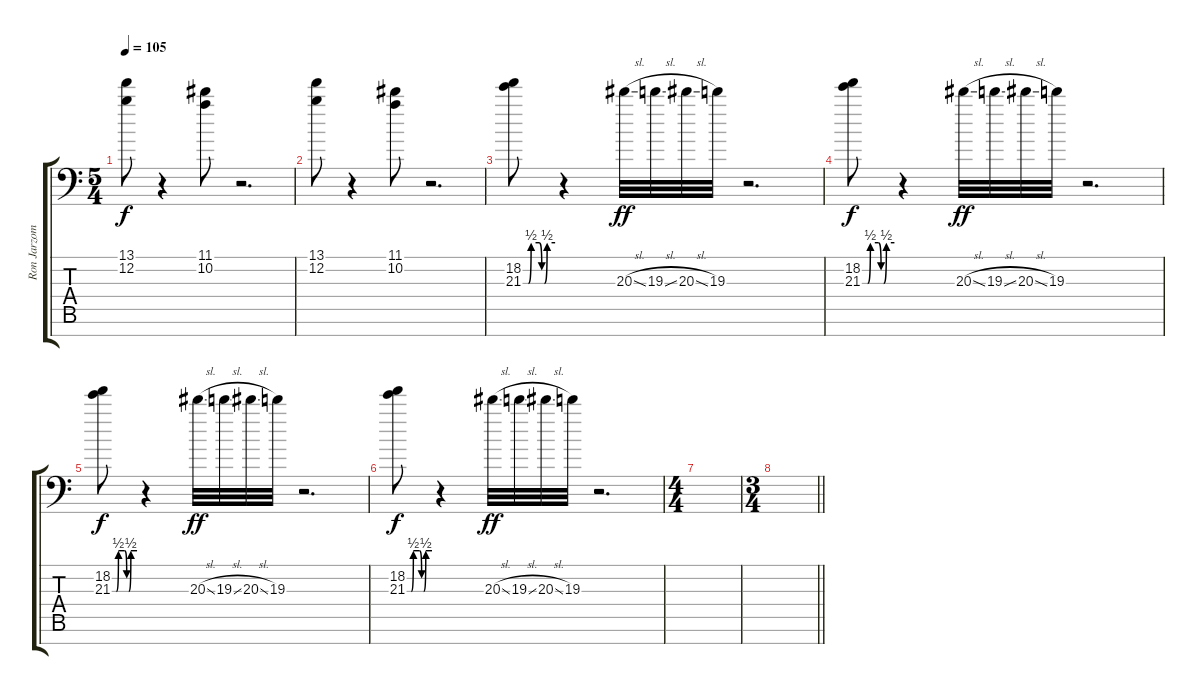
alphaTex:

\track ("Ron Jarzombek - Lead 2" "Ron Jarzom") {instrument distortionguitar}
\staff {score tabs}
\tuning (E4 B3 G3 D3 A2 E2 A1) {hide}
\ts (5 4)
\tempo 105
\clef f4
\ks c
(13.1 12.2).8{dy f} r.4 (11.1 10.2).8 r.2{d} |
(13.1 12.2).8 r.4 (11.1 10.2).8 r.2{d} |
(18.2 21.3{be (custom 0 0 10 0 15 2 30 2 35 0 40 0 45 2 60 2)}).8{volume 13} r.4 20.3{sl}.32{dy ff} 19.3{sl}.32 20.3{sl}.32 19.3.32 r.2{d} |
(18.2 21.3{be (custom 0 0 10 0 15 2 30 2 35 0 40 0 45 2 60 2)}).8{dy f} r.4 20.3{sl}.32{dy ff} 19.3{sl}.32 20.3{sl}.32 19.3.32 r.2{d} |
(18.2 21.3{be (custom 0 0 10 0 15 2 30 2 35 0 40 0 45 2 60 2)}).8{dy f} r.4 20.3{sl}.32{dy ff} 19.3{sl}.32 20.3{sl}.32 19.3.32 r.2{d} |
(18.2 21.3{be (custom 0 0 10 0 15 2 30 2 35 0 40 0 45 2 60 2)}).8{dy f} r.4 20.3{sl}.32{dy ff} 19.3{sl}.32 20.3{sl}.32 19.3.32 r.2{d} |
\ts (4 4)
|
\ts (3 4)
\barLineRight lightlight
